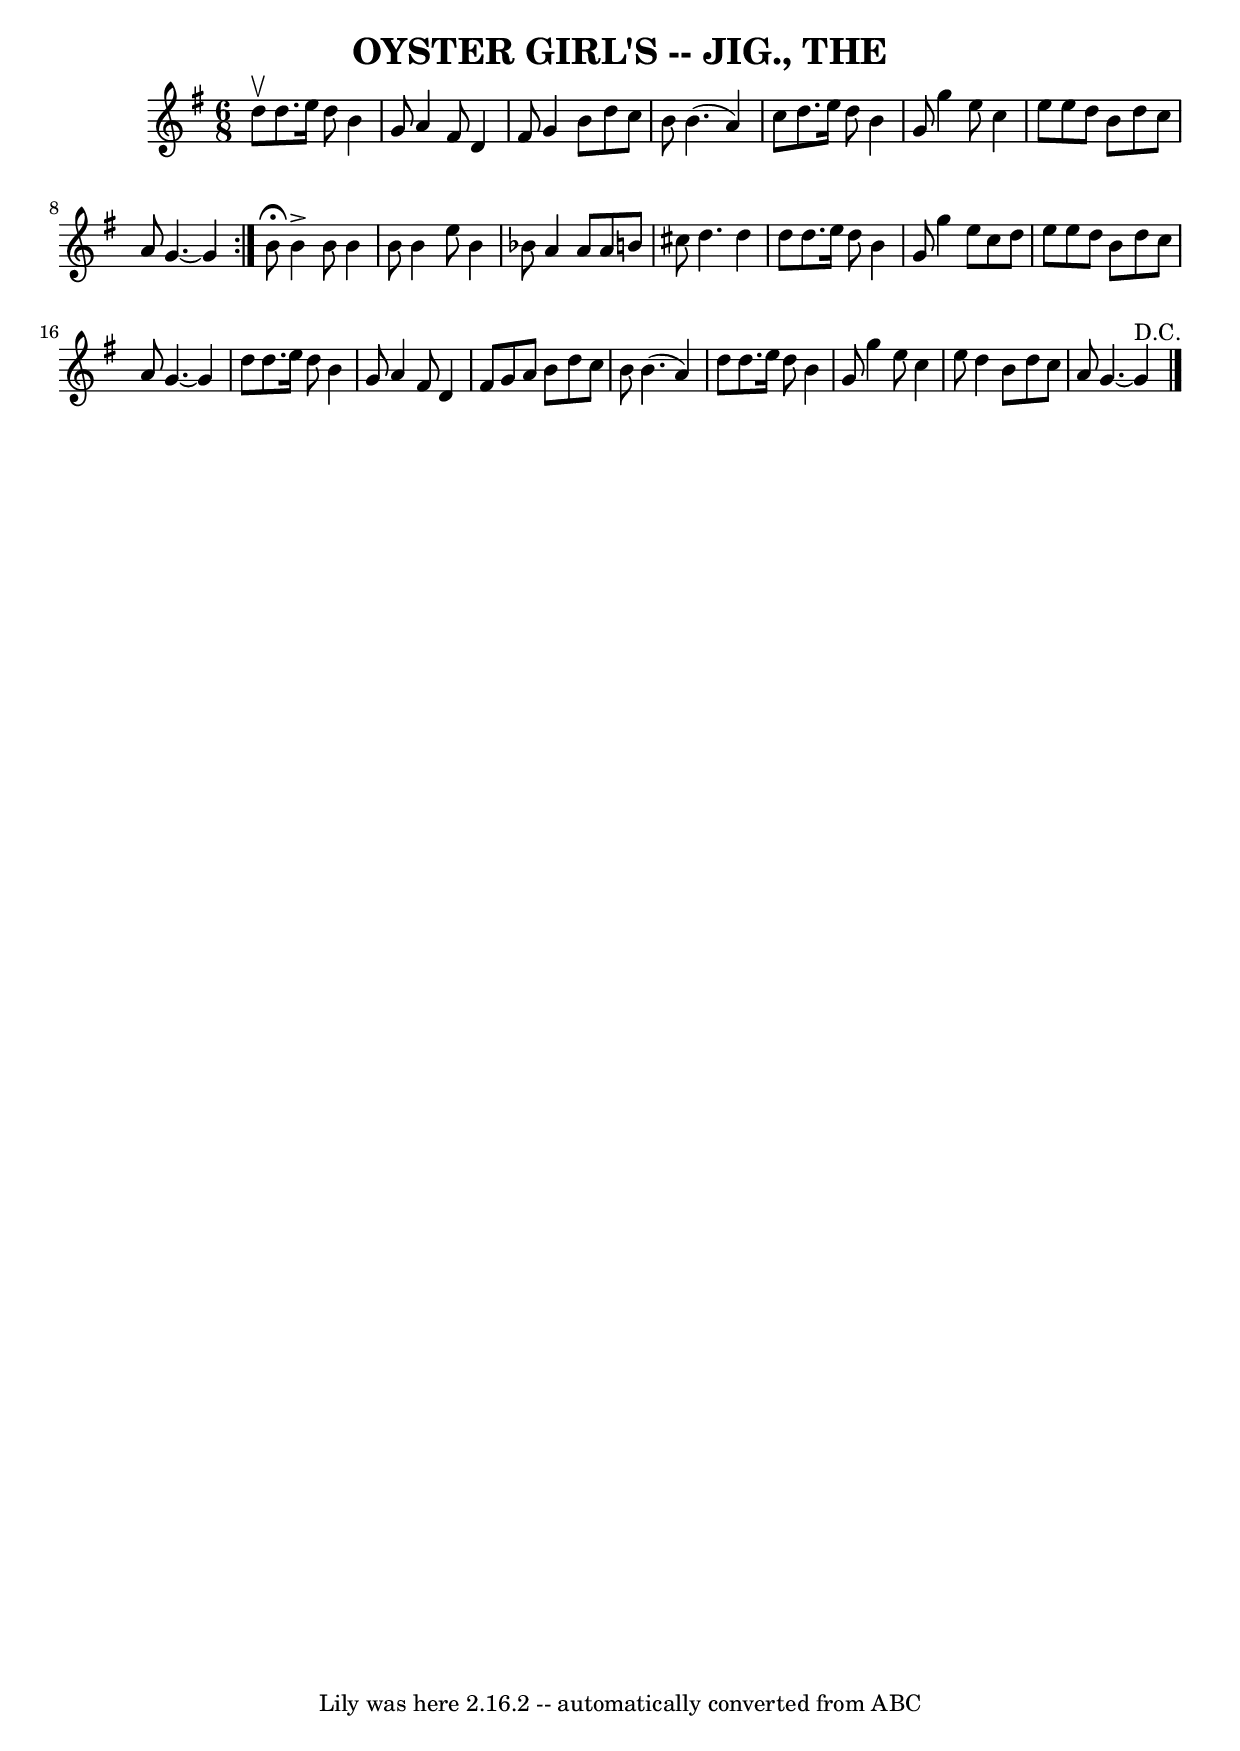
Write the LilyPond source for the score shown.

\version "2.7.40"
\include "Mammoth.ily"
\header {
	%% book = "Coles pg. 65.2"
	crossRefNumber = "18"
	footnotes = ""
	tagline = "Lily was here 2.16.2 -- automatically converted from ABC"
	title = "OYSTER GIRL'S -- JIG., THE"
}
voicedefault =  {


\repeat volta 2 {
\time 6/8 
\key g \major d''8^\upbow |
 d''8. e''16 d''8 b'4 
 g'8  |
 a'4 fis'8 d'4 fis'8  |
 g'4 b'8 d''8  
 c''8 b'8  |
 b'4. (a'4) c''8  |
 d''8. e''16  
 d''8 b'4 g'8  |
 g''4 e''8 c''4 e''8  |
 e''8  
 d''8 b'8 d''8 c''8 a'8  |
 g'4.   ~ g'4      } b'8 
^\fermata |
 b'4^\accent b'8 b'4 b'8  |
 b'4 e''8   
 b'4 bes'8  |
 a'4 a'8 a'8 b'8 cis''8  |
 d''4.  
 d''4 d''8  |
 d''8. e''16 d''8 b'4 g'8  |
   
g''4 e''8 c''8 d''8 e''8  |
 e''8 d''8 b'8 d''8    
c''8 a'8  |
 g'4.   ~ g'4 d''8  |
 d''8. e''16    
d''8 b'4 g'8  |
 a'4 fis'8 d'4 fis'8  |
 g'8    
a'8 b'8 d''8 c''8 b'8  |
 b'4. (a'4) d''8  |
 
 d''8. e''16 d''8 b'4 g'8  |
 g''4 e''8 c''4    
e''8  |
 d''4 b'8 d''8 c''8 a'8  |
 g'4.   ~ g'4 
^"D.C." \bar "|."   
}

\score{
    <<

	\context Staff="default"
	{
	    \voicedefault 
	}

    >>
	\layout {
	}
	\midi {}
}
